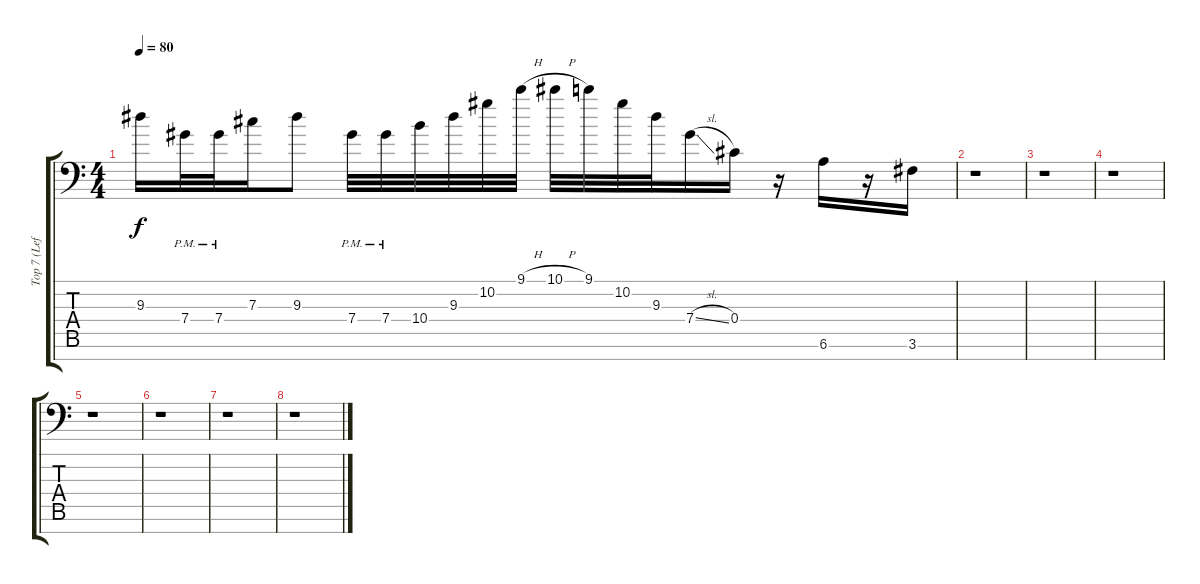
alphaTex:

\track ("Top 7 (Left Channel)" "Top 7 (Lef") {instrument overdrivenguitar}
\staff {score tabs}
\tuning (Eb4 Bb3 Gb3 Db3 Ab2 Eb2 Bb1) {hide}
\ts (4 4)
\tempo 80
\clef f4
\ks c
9.3.16{dy f} 7.4{pm}.32 7.4{pm}.32 7.3.16 9.3.8 7.4{pm}.32 7.4{pm}.32 10.4.32 9.3.32 10.2.32 9.1{h}.32 10.1{h}.32 9.1.32 10.2.32 9.3.32 7.4{sl}.16 0.4.16 r.16 6.6.16 r.16 3.6.16 |
r.1 |
r.1 |
r.1 |
r.1 |
r.1 |
r.1 |
r.1
